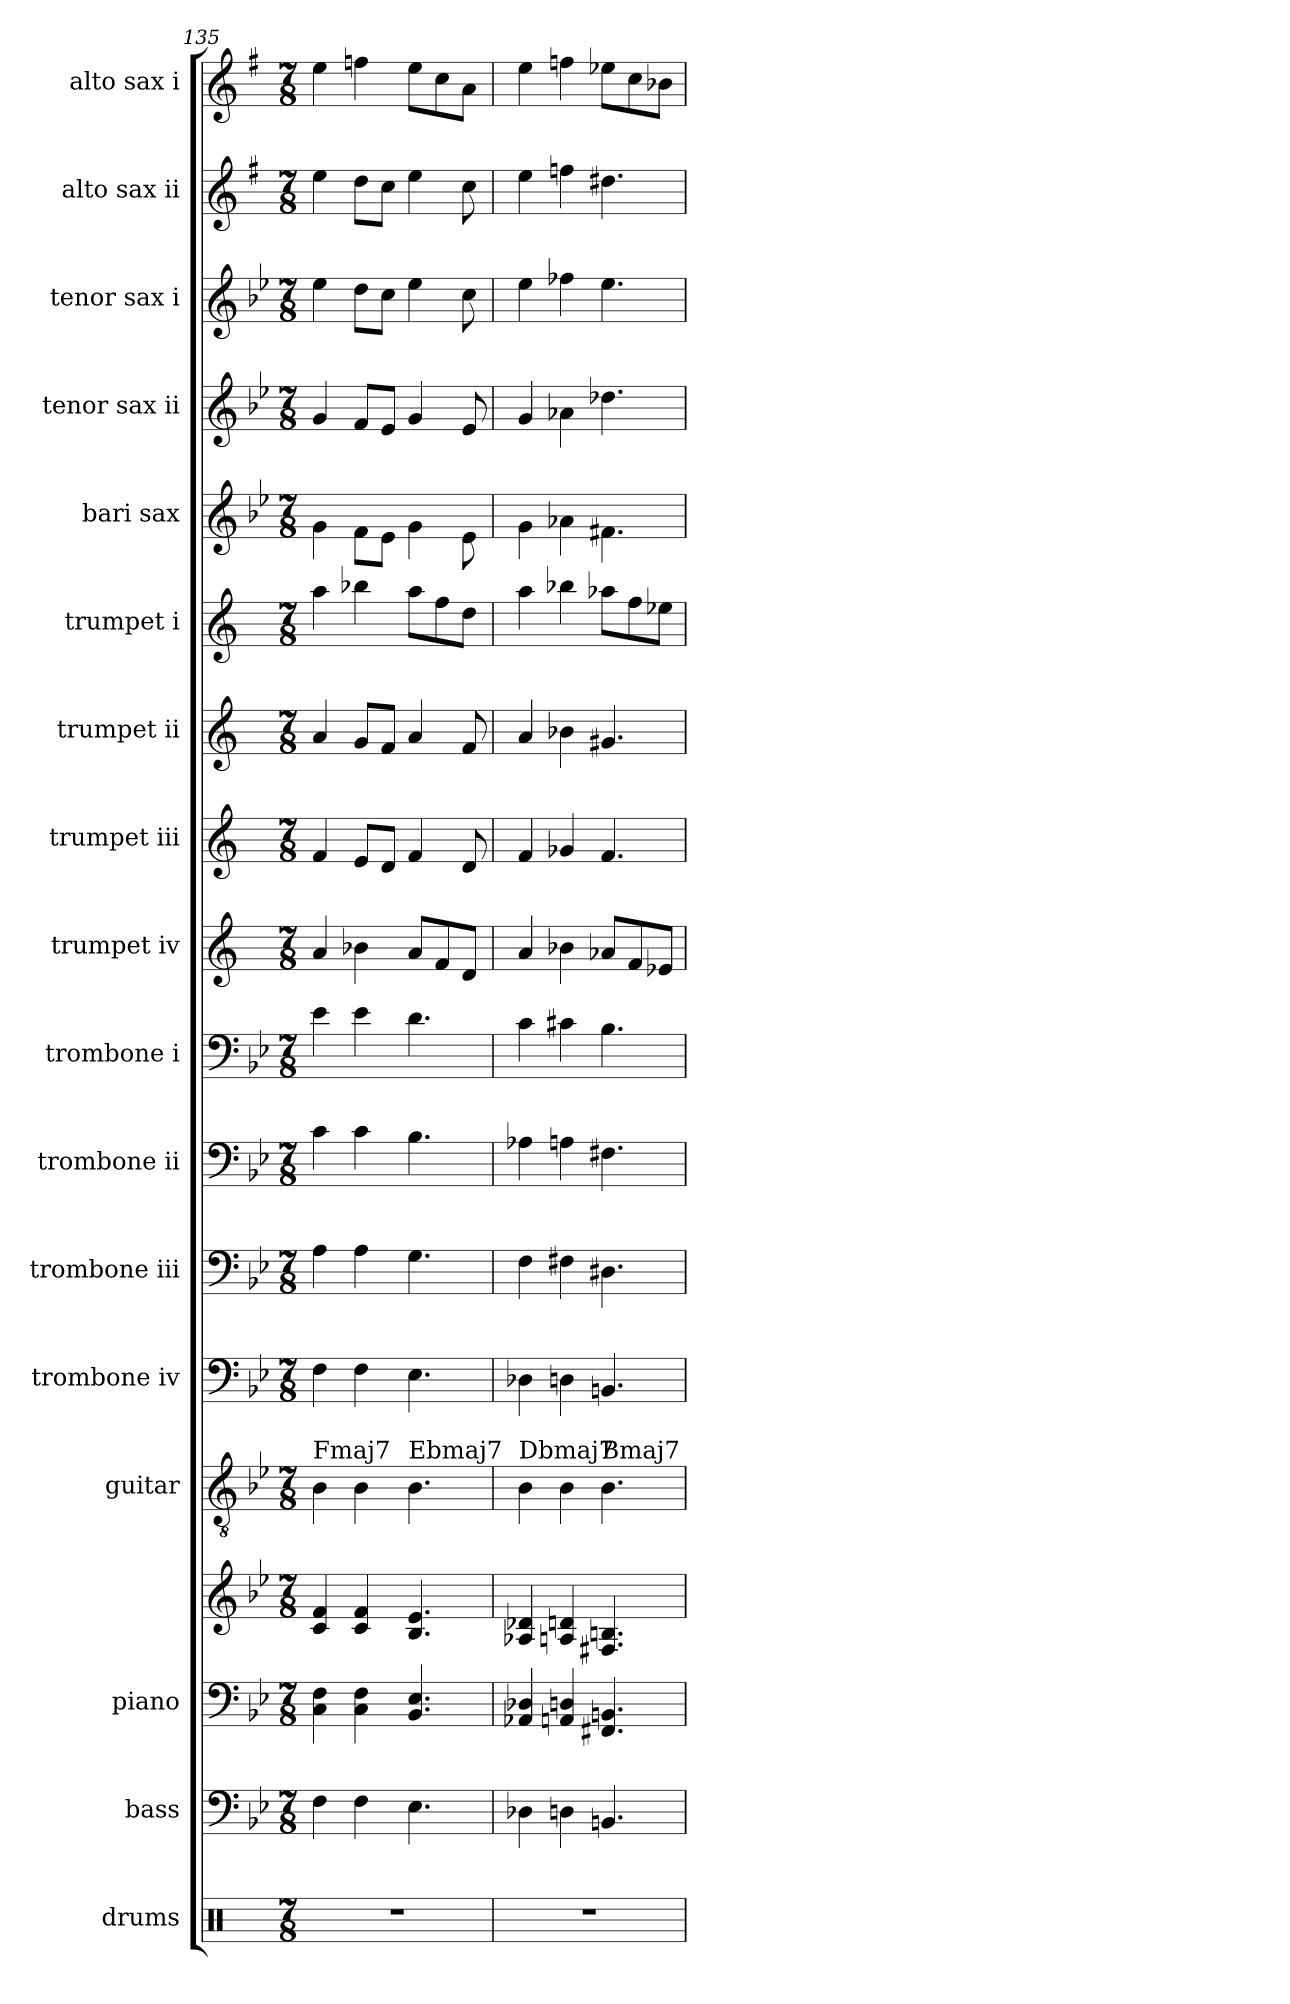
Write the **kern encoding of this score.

**kern	**kern	**kern	**kern	**kern	**kern	**kern	**kern	**kern	**kern	**kern	**kern	**kern	**kern	**kern	**kern	**kern	**kern
*part17	*part16	*part15	*part15	*part14	*part13	*part12	*part11	*part10	*part9	*part8	*part7	*part6	*part5	*part4	*part3	*part2	*part1
*staff18	*staff17	*staff16	*staff15	*staff14	*staff13	*staff12	*staff11	*staff10	*staff9	*staff8	*staff7	*staff6	*staff5	*staff4	*staff3	*staff2	*staff1
*I"drums	*I"bass	*I"piano	*	*I"guitar	*I"trombone iv	*I"trombone iii	*I"trombone ii	*I"trombone i	*I"trumpet iv	*I"trumpet iii	*I"trumpet ii	*I"trumpet i	*I"bari sax	*I"tenor sax ii	*I"tenor sax i	*I"alto sax ii	*I"alto sax i
*I'drs.	*I'bass	*I'pno.	*	*I'gtr.	*I'tbn. iv	*I'tbn. iii	*I'tbn. ii	*I'tbn. i	*I'tpt. iv	*I'tpt. iii	*I'tpt. ii	*I'tpt. i	*I'bari	*I'tenor ii	*I'tenor i	*I'alto ii	*I'alto i
*clefX	*clefF4	*clefF4	*clefG2	*clefGv2	*clefF4	*clefF4	*clefF4	*clefF4	*clefG2	*clefG2	*clefG2	*clefG2	*clefG2	*clefG2	*clefG2	*clefG2	*clefG2
*	*ITrd7c12	*	*	*	*	*	*	*	*ITrd1c2	*ITrd1c2	*ITrd1c2	*ITrd1c2	*ITrd12c21	*ITrd8c14	*ITrd8c14	*ITrd5c9	*ITrd5c9
*k[]	*k[b-e-]	*k[b-e-]	*k[b-e-]	*k[b-e-]	*k[b-e-]	*k[b-e-]	*k[b-e-]	*k[b-e-]	*k[b-e-]	*k[b-e-]	*k[b-e-]	*k[b-e-]	*k[b-e-]	*k[b-e-]	*k[b-e-]	*k[b-e-]	*k[b-e-]
*M7/8	*M7/8	*M7/8	*M7/8	*M7/8	*M7/8	*M7/8	*M7/8	*M7/8	*M7/8	*M7/8	*M7/8	*M7/8	*M7/8	*M7/8	*M7/8	*M7/8	*M7/8
=135	=135	=135	=135	=135	=135	=135	=135	=135	=135	=135	=135	=135	=135	=135	=135	=135	=135
!	!	!	!	!LO:TX:a:t=Fmaj7	!	!	!	!	!	!	!	!	!	!	!	!	!
2..r	4FF\	4C\ 4F\	4c/ 4f/	4B-\	4F\	4A\	4c\	4e-\	4g/	4e-/	4g/	4gg\	4G\	4G/	4e-\	4g\	4g\
.	4FF\	4C\ 4F\	4c/ 4f/	4B-\	4F\	4A\	4c\	4e-\	4a-X\	8d/L	8f/L	4aa-X\	8F\L	8F/L	8d\L	8f\L	4a-X\
.	.	.	.	.	.	.	.	.	.	8c/J	8e-/J	.	8E-\J	8E-/J	8c\J	8e-\J	.
!	!	!	!	!LO:TX:a:t=Ebmaj7	!	!	!	!	!	!	!	!	!	!	!	!	!
.	4.EE-\	4.BB-/ 4.E-/	4.B-/ 4.e-/	4.B-\	4.E-\	4.G\	4.B-\	4.d\	8g/L	4e-/	4g/	8gg\L	4G\	4G/	4e-\	4g\	8g\L
.	.	.	.	.	.	.	.	.	8e-/	.	.	8ee-\	.	.	.	.	8e-\
.	.	.	.	.	.	.	.	.	8c/J	8c/	8e-/	8cc\J	8E-\	8E-/	8c\	8e-\	8c\J
=136	=136	=136	=136	=136	=136	=136	=136	=136	=136	=136	=136	=136	=136	=136	=136	=136	=136
!	!	!	!	!LO:TX:a:t=Dbmaj7	!	!	!	!	!	!	!	!	!	!	!	!	!
2..r	4DD-X\	4AA-X/ 4D-X/	4A-X/ 4d-X/	4B-\	4D-X\	4F\	4A-X\	4c\	4g/	4e-/	4g/	4gg\	4G\	4G/	4e-\	4g\	4g\
.	4DDn\	4AAn/ 4Dn/	4An/ 4dn/	4B-\	4Dn\	4F#X\	4An\	4c#X\	4a-X\	4f-X/	4a-X\	4aa-X\	4A-X\	4A-X\	4f-X\	4a-X\	4a-X\
!	!	!	!	!LO:TX:a:t=Bmaj7	!	!	!	!	!	!	!	!	!	!	!	!	!
.	4.BBBn/	4.FF#X/ 4.BBn/	4.F#X/ 4.Bn/	4.B-\	4.BBn/	4.D#X\	4.F#X\	4.B-\	8g-X/L	4.e-/	4.f#X/	8gg-X\L	4.F#X\	4.d-X\	4.e-\	4.f#X\	8g-X\L
.	.	.	.	.	.	.	.	.	8e-/	.	.	8ee-\	.	.	.	.	8e-\
.	.	.	.	.	.	.	.	.	8d-X/J	.	.	8dd-X\J	.	.	.	.	8d-X\J
=	=	=	=	=	=	=	=	=	=	=	=	=	=	=	=	=	=
*-	*-	*-	*-	*-	*-	*-	*-	*-	*-	*-	*-	*-	*-	*-	*-	*-	*-
